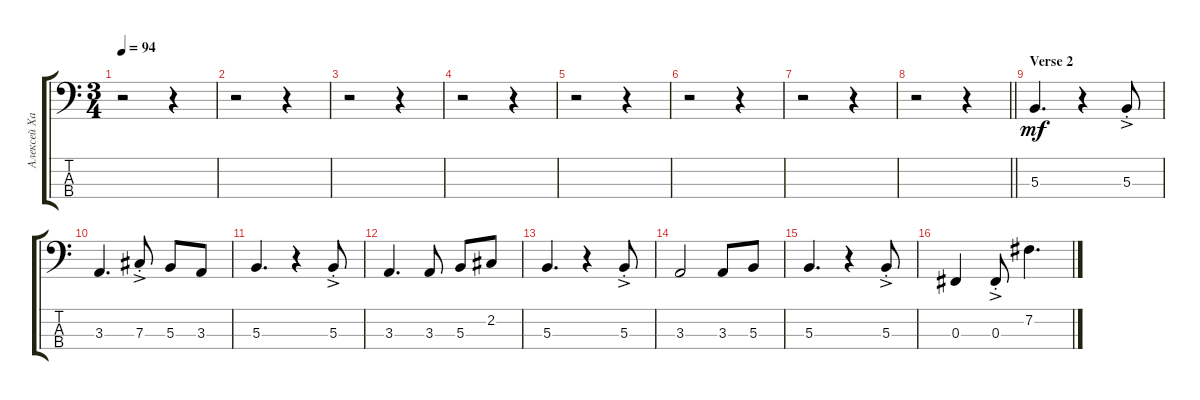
\track ("Алексей Харьков" "Алексей Ха") {instrument electricbassfinger}
\staff {score tabs}
\tuning (E2 B1 Gb1 Db1) {hide}
\ts (3 4)
\tempo 94
\clef f4
\ks c
r.2{dy mf} r.4 |
r.2 r.4 |
r.2 r.4 |
r.2 r.4 |
r.2 r.4 |
r.2 r.4 |
r.2 r.4 |
\barLineRight lightlight
r.2 r.4 |
\section ("" "Verse 2")
5.3.4{d} r.4 5.3{ac st}.8 |
3.3.4{d} 7.3{ac st}.8 5.3.8 3.3.8 |
5.3.4{d} r.4 5.3{ac st}.8 |
3.3.4{d} 3.3.8 5.3.8 2.2.8 |
5.3.4{d} r.4 5.3{ac st}.8 |
3.3.2 3.3.8 5.3.8 |
5.3.4{d} r.4 5.3{ac st}.8 |
0.3.4 0.3{ac st}.8 7.2.4{d}
